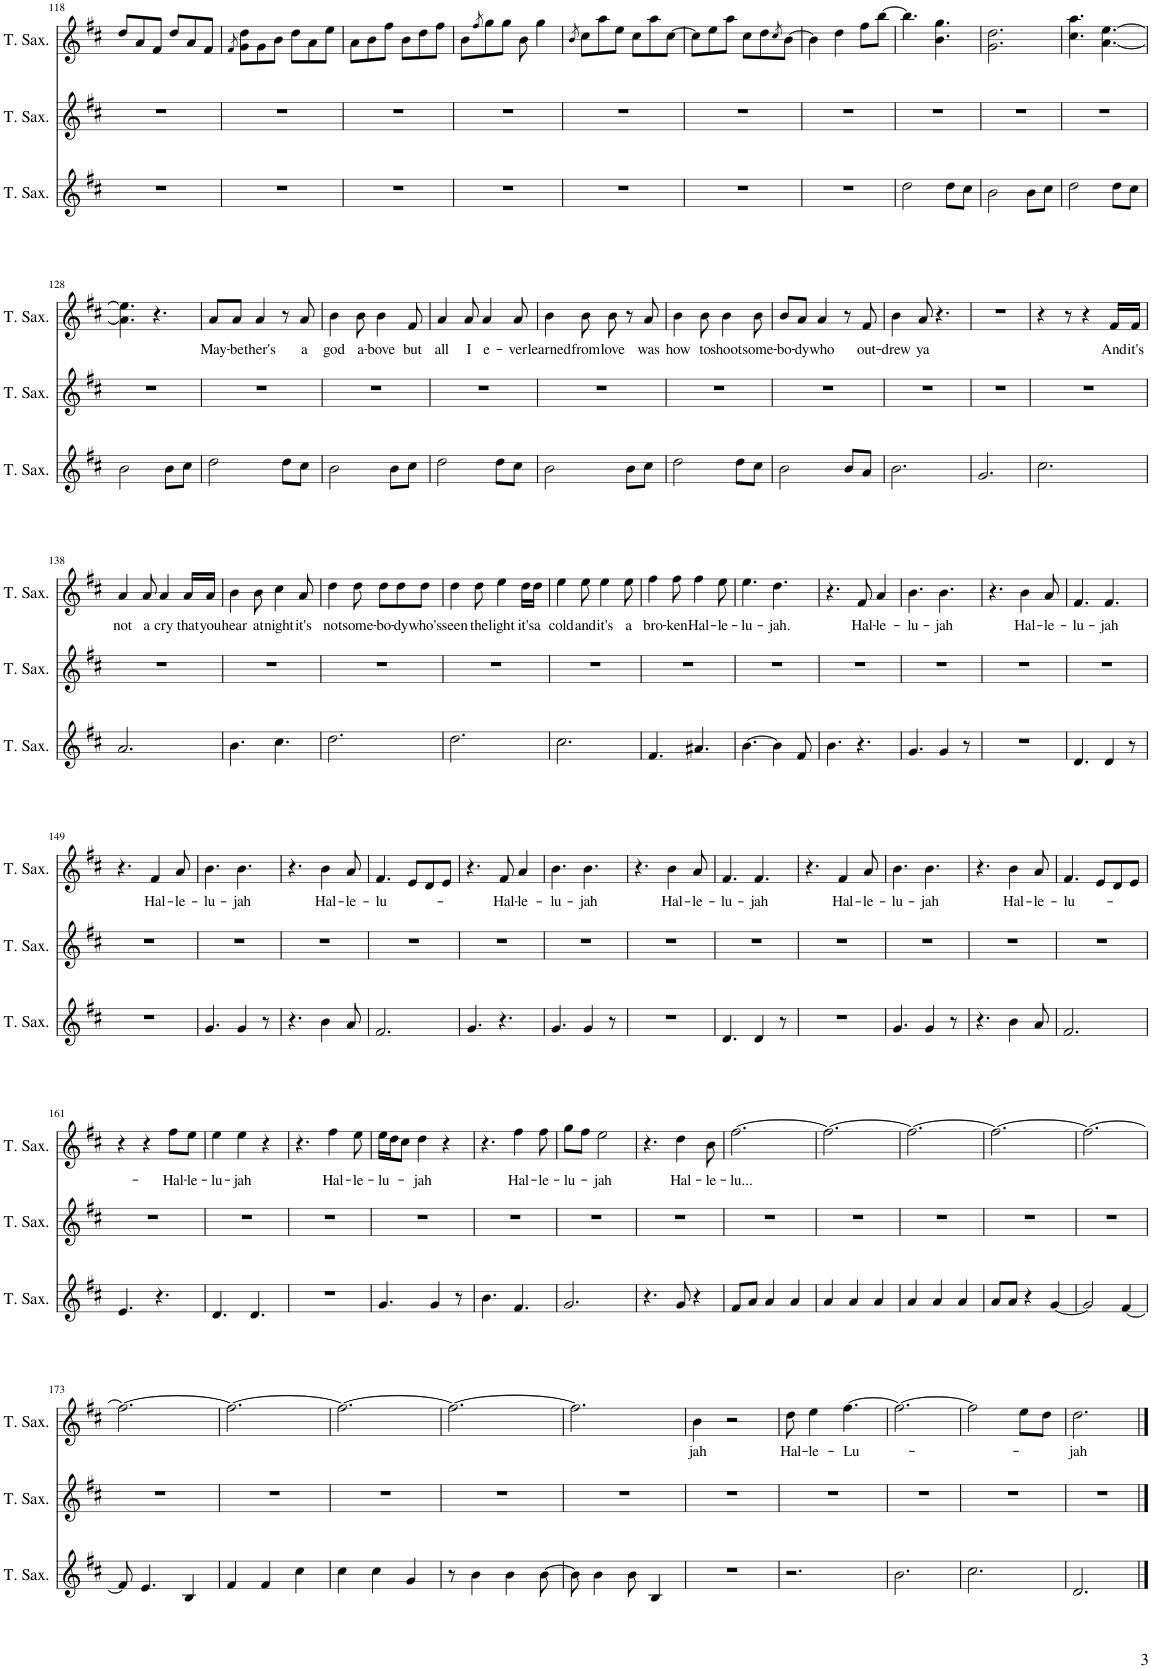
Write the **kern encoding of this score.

**kern	**kern	**kern	**text
*part3	*part2	*part1	*part1
*staff3	*staff2	*staff1	*staff1
*I"Tenor Saxophone	*I"Tenor Saxophone	*I"Tenor Saxophone	*
*I'T. Sax.	*I'T. Sax.	*I'T. Sax.	*
!!LO:PB:g=z
*clefG2	*clefG2	*clefG2	*
*Trd8c14	*Trd8c14	*Trd8c14	*
*k[f#c#]	*k[f#c#]	*k[f#c#]	*
*M6/8	*M6/8	*M6/8	*
=118	=118	=118	=118
2.r	2.r	8dd/L	.
.	.	8a/	.
.	.	8f#/J	.
.	.	8dd/L	.
.	.	8a/	.
.	.	8f#/J	.
=119	=119	=119	=119
.	.	8qf#/	.
2.r	2.r	8g\ 8dd\L	.
.	.	8g\	.
.	.	8b\J	.
.	.	8dd\L	.
.	.	8a\	.
.	.	8ee\J	.
=120	=120	=120	=120
2.r	2.r	8a\L	.
.	.	8b\	.
.	.	8ff#\J	.
.	.	8b\L	.
.	.	8dd\	.
.	.	8ff#\J	.
=121	=121	=121	=121
2.r	2.r	8b\L	.
.	.	8qff#/	.
.	.	8gg\	.
.	.	8gg\J	.
.	.	8b\	.
.	.	4gg\	.
=122	=122	=122	=122
.	.	8qb/	.
2.r	2.r	8cc#\L	.
.	.	8aa\	.
.	.	8ee\J	.
.	.	8cc#\L	.
.	.	8aa\	.
.	.	[8cc#\J	.
=123	=123	=123	=123
2.r	2.r	8cc#\L]	.
.	.	8ee\	.
.	.	8aa\J	.
.	.	8cc#\L	.
.	.	8dd\	.
.	.	8qcc#/	.
.	.	[8b\J	.
=124	=124	=124	=124
2.r	2.r	4b\]	.
.	.	4dd\	.
.	.	8ff#\L	.
.	.	[8bb\J	.
=125	=125	=125	=125
2dd\	2.r	4.bb\]	.
.	.	4.b\ 4.gg\	.
8dd\L	.	.	.
8cc#\J	.	.	.
=126	=126	=126	=126
2b\	2.r	2.g\ 2.dd\	.
8b\L	.	.	.
8cc#\J	.	.	.
=127	=127	=127	=127
2dd\	2.r	4.cc#\ 4.aa\	.
.	.	[4.a\ [4.ee\	.
8dd\L	.	.	.
8cc#\J	.	.	.
!!LO:LB:g=z
=128	=128	=128	=128
2b\	2.r	4.a\] 4.ee\]	.
.	.	4.r	.
8b\L	.	.	.
8cc#\J	.	.	.
=129	=129	=129	=129
!	!	!	!LO:LY:b
2dd\	2.r	8a/L	May-
!	!	!	!LO:LY:b
.	.	8a/J	-be
!	!	!	!LO:LY:b
.	.	4a/	ther's
8dd\L	.	8r	.
!	!	!	!LO:LY:b
8cc#\J	.	8a/	a
=130	=130	=130	=130
!	!	!	!LO:LY:b
2b\	2.r	4b\	god
!	!	!	!LO:LY:b
.	.	8b\	a-
!	!	!	!LO:LY:b
.	.	4b\	-bove
8b\L	.	.	.
!	!	!	!LO:LY:b
8cc#\J	.	8f#/	but
=131	=131	=131	=131
!	!	!	!LO:LY:b
2dd\	2.r	4a/	all
!	!	!	!LO:LY:b
.	.	8a/	I
!	!	!	!LO:LY:b
.	.	4a/	e-
8dd\L	.	.	.
!	!	!	!LO:LY:b
8cc#\J	.	8a/	-ver
=132	=132	=132	=132
!	!	!	!LO:LY:b
2b\	2.r	4b\	learned
!	!	!	!LO:LY:b
.	.	8b\	from
!	!	!	!LO:LY:b
.	.	8b\	love
8b\L	.	8r	.
!	!	!	!LO:LY:b
8cc#\J	.	8a/	was
=133	=133	=133	=133
!	!	!	!LO:LY:b
2dd\	2.r	4b\	how
!	!	!	!LO:LY:b
.	.	8b\	to
!	!	!	!LO:LY:b
.	.	4b\	shoot
8dd\L	.	.	.
!	!	!	!LO:LY:b
8cc#\J	.	8b\	some-
=134	=134	=134	=134
!	!	!	!LO:LY:b
2b\	2.r	8b/L	-bo-
!	!	!	!LO:LY:b
.	.	8a/J	-dy
!	!	!	!LO:LY:b
.	.	4a/	who
8b/L	.	8r	.
!	!	!	!LO:LY:b
8a/J	.	8f#/	out-
=135	=135	=135	=135
!	!	!	!LO:LY:b
2.b\	2.r	4b\	-drew
!	!	!	!LO:LY:b
.	.	8a/	ya
.	.	4.r	.
=136	=136	=136	=136
2.g/	2.r	2.r	.
=137	=137	=137	=137
2.cc#\	2.r	4r	.
.	.	8r	.
.	.	4r	.
!	!	!	!LO:LY:b
.	.	16f#/LL	And
!	!	!	!LO:LY:b
.	.	16f#/JJ	it's
!!LO:LB:g=z
=138	=138	=138	=138
!	!	!	!LO:LY:b
2.a/	2.r	4a/	not
!	!	!	!LO:LY:b
.	.	8a/	a
!	!	!	!LO:LY:b
.	.	4a/	cry
!	!	!	!LO:LY:b
.	.	16a/LL	that
!	!	!	!LO:LY:b
.	.	16a/JJ	you
=139	=139	=139	=139
!	!	!	!LO:LY:b
4.b\	2.r	4b\	hear
!	!	!	!LO:LY:b
.	.	8b\	at
!	!	!	!LO:LY:b
4.cc#\	.	4cc#\	night
!	!	!	!LO:LY:b
.	.	8a/	it's
=140	=140	=140	=140
!	!	!	!LO:LY:b
2.dd\	2.r	4dd\	not
!	!	!	!LO:LY:b
.	.	8dd\	some-
!	!	!	!LO:LY:b
.	.	8dd\L	-bo-
!	!	!	!LO:LY:b
.	.	8dd\	-dy
!	!	!	!LO:LY:b
.	.	8dd\J	who's
=141	=141	=141	=141
!	!	!	!LO:LY:b
2.dd\	2.r	4dd\	seen
!	!	!	!LO:LY:b
.	.	8dd\	the
!	!	!	!LO:LY:b
.	.	4ee\	light
!	!	!	!LO:LY:b
.	.	16dd\LL	it's
!	!	!	!LO:LY:b
.	.	16dd\JJ	a
=142	=142	=142	=142
!	!	!	!LO:LY:b
2.cc#\	2.r	4ee\	cold
!	!	!	!LO:LY:b
.	.	8ee\	and
!	!	!	!LO:LY:b
.	.	4ee\	it's
!	!	!	!LO:LY:b
.	.	8ee\	a
=143	=143	=143	=143
!	!	!	!LO:LY:b
4.f#/	2.r	4ff#\	bro-
!	!	!	!LO:LY:b
.	.	8ff#\	-ken
!	!	!	!LO:LY:b
4.a#X/	.	4ff#\	Hal-
!	!	!	!LO:LY:b
.	.	8ee\	-le-
=144	=144	=144	=144
!	!	!	!LO:LY:b
[4.b\	2.r	4.ee\	-lu-
!	!	!	!LO:LY:b
4b\]	.	4.dd\	-jah.
8f#/	.	.	.
=145	=145	=145	=145
4.b\	2.r	4.r	.
!	!	!	!LO:LY:b
4.r	.	8f#/	Hal-
!	!	!	!LO:LY:b
.	.	4a/	-le-
=146	=146	=146	=146
!	!	!	!LO:LY:b
4.g/	2.r	4.b\	-lu-
!	!	!	!LO:LY:b
4g/	.	4.b\	-jah
8r	.	.	.
=147	=147	=147	=147
2.r	2.r	4.r	.
!	!	!	!LO:LY:b
.	.	4b\	Hal-
!	!	!	!LO:LY:b
.	.	8a/	-le-
=148	=148	=148	=148
!	!	!	!LO:LY:b
4.d/	2.r	4.f#/	-lu-
!	!	!	!LO:LY:b
4d/	.	4.f#/	-jah
8r	.	.	.
!!LO:LB:g=z
=149	=149	=149	=149
2.r	2.r	4.r	.
!	!	!	!LO:LY:b
.	.	4f#/	Hal-
!	!	!	!LO:LY:b
.	.	8a/	-le-
=150	=150	=150	=150
!	!	!	!LO:LY:b
4.g/	2.r	4.b\	-lu-
!	!	!	!LO:LY:b
4g/	.	4.b\	-jah
8r	.	.	.
=151	=151	=151	=151
4.r	2.r	4.r	.
!	!	!	!LO:LY:b
4b\	.	4b\	Hal-
!	!	!	!LO:LY:b
8a/	.	8a/	-le-
=152	=152	=152	=152
!	!	!	!LO:LY:b
2.f#/	2.r	4.f#/	-lu-
.	.	8e/L	.
.	.	8d/	.
.	.	8e/J	.
=153	=153	=153	=153
4.g/	2.r	4.r	.
!	!	!	!LO:LY:b
4.r	.	8f#/	Hal-
!	!	!	!LO:LY:b
.	.	4a/	-le-
=154	=154	=154	=154
!	!	!	!LO:LY:b
4.g/	2.r	4.b\	-lu-
!	!	!	!LO:LY:b
4g/	.	4.b\	-jah
8r	.	.	.
=155	=155	=155	=155
2.r	2.r	4.r	.
!	!	!	!LO:LY:b
.	.	4b\	Hal-
!	!	!	!LO:LY:b
.	.	8a/	-le-
=156	=156	=156	=156
!	!	!	!LO:LY:b
4.d/	2.r	4.f#/	-lu-
!	!	!	!LO:LY:b
4d/	.	4.f#/	-jah
8r	.	.	.
=157	=157	=157	=157
2.r	2.r	4.r	.
!	!	!	!LO:LY:b
.	.	4f#/	Hal-
!	!	!	!LO:LY:b
.	.	8a/	-le-
=158	=158	=158	=158
!	!	!	!LO:LY:b
4.g/	2.r	4.b\	-lu-
!	!	!	!LO:LY:b
4g/	.	4.b\	-jah
8r	.	.	.
=159	=159	=159	=159
4.r	2.r	4.r	.
!	!	!	!LO:LY:b
4b\	.	4b\	Hal-
!	!	!	!LO:LY:b
8a/	.	8a/	-le-
=160	=160	=160	=160
!	!	!	!LO:LY:b
2.f#/	2.r	4.f#/	-lu-
.	.	8e/L	.
.	.	8d/	.
.	.	8e/J	.
!!LO:LB:g=z
=161	=161	=161	=161
4.e/	2.r	4r	.
.	.	4r	.
4.r	.	.	.
!	!	!	!LO:LY:b
.	.	8ff#\L	-Hal-
!	!	!	!LO:LY:b
.	.	8ee\J	-le-
=162	=162	=162	=162
!	!	!	!LO:LY:b
4.d/	2.r	4ee\	-lu-
!	!	!	!LO:LY:b
.	.	4ee\	-jah
4.d/	.	.	.
.	.	4r	.
=163	=163	=163	=163
2.r	2.r	4.r	.
!	!	!	!LO:LY:b
.	.	4ff#\	Hal-
!	!	!	!LO:LY:b
.	.	8ee\	-le-
=164	=164	=164	=164
!	!	!	!LO:LY:b
4.g/	2.r	16ee\LL	-lu-
.	.	16dd\J	.
.	.	8cc#\J	.
!	!	!	!LO:LY:b
.	.	4dd\	-jah
4g/	.	.	.
.	.	4r	.
8r	.	.	.
=165	=165	=165	=165
4.b\	2.r	4.r	.
!	!	!	!LO:LY:b
4.f#/	.	4ff#\	Hal-
!	!	!	!LO:LY:b
.	.	8ff#\	-le-
=166	=166	=166	=166
!	!	!	!LO:LY:b
2.g/	2.r	8gg\L	-lu-
.	.	8ff#\J	.
!	!	!	!LO:LY:b
.	.	2ee\	-jah
=167	=167	=167	=167
4.r	2.r	4.r	.
!	!	!	!LO:LY:b
8g/	.	4dd\	Hal-
4r	.	.	.
!	!	!	!LO:LY:b
.	.	8b\	-le-
=168	=168	=168	=168
!	!	!	!LO:LY:b
8f#/L	2.r	[2.ff#\	-lu...
8a/J	.	.	.
4a/	.	.	.
4a/	.	.	.
=169	=169	=169	=169
4a/	2.r	2.ff#\_	.
4a/	.	.	.
4a/	.	.	.
=170	=170	=170	=170
4a/	2.r	2.ff#\_	.
4a/	.	.	.
4a/	.	.	.
=171	=171	=171	=171
8a/L	2.r	2.ff#\_	.
8a/J	.	.	.
4r	.	.	.
[4g/	.	.	.
=172	=172	=172	=172
2g/]	2.r	2.ff#\_	.
[4f#/	.	.	.
!!LO:LB:g=z
=173	=173	=173	=173
8f#/]	2.r	2.ff#\_	.
4.e/	.	.	.
4B/	.	.	.
=174	=174	=174	=174
4f#/	2.r	2.ff#\_	.
4f#/	.	.	.
4cc#\	.	.	.
=175	=175	=175	=175
4cc#\	2.r	2.ff#\_	.
4cc#\	.	.	.
4g/	.	.	.
=176	=176	=176	=176
8r	2.r	2.ff#\_	.
4b\	.	.	.
4b\	.	.	.
[8b\	.	.	.
=177	=177	=177	=177
8b\]	2.r	2.ff#\]	.
4b\	.	.	.
8b\	.	.	.
4B/	.	.	.
=178	=178	=178	=178
!	!	!	!LO:LY:b
2.r	2.r	4b\	jah
.	.	2r	.
=179	=179	=179	=179
!	!	!	!LO:LY:b
2.r	2.r	8dd\	Hal-
!	!	!	!LO:LY:b
.	.	4ee\	-le-
!	!	!	!LO:LY:b
.	.	[4.ff#\	-Lu-
=180	=180	=180	=180
2.b\	2.r	2.ff#\_	.
=181	=181	=181	=181
2.cc#\	2.r	2ff#\]	.
.	.	8ee\L	.
.	.	8dd\J	.
=182	=182	=182	=182
!	!	!	!LO:LY:b
2.d/	2.r	2.dd\	-jah
==	==	==	==
*-	*-	*-	*-
